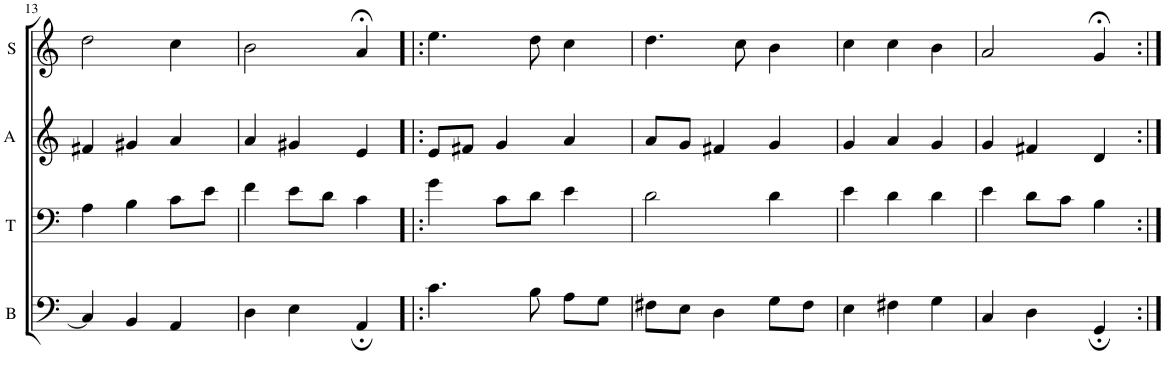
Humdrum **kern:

**kern	**kern	**kern	**kern
*part4	*part3	*part2	*part1
*staff4	*staff3	*staff2	*staff1
*I"B	*I"T	*I"A	*I"S
*I'B	*I'T	*I'A	*I'S
!!LO:PB:g=z
*clefF4	*clefF4	*clefG2	*clefG2
*k[]	*k[]	*k[]	*k[]
*M3/4	*M3/4	*M3/4	*M3/4
=13	=13	=13	=13
4C/]	4A\	4f#X/	2dd\
4BB/	4B\	4g#X/	.
4AA/	8c\L	4a/	4cc\
.	8e\J	.	.
=14	=14	=14	=14
4D\	4f\	4a/	2b\
4E\	8e\L	4g#X/	.
.	8d\J	.	.
4AA;/	4c\	4e/	4a;</
=15!|:	=15!|:	=15!|:	=15!|:
4.c\	4g\	8e/L	4.ee\
.	.	8f#X/J	.
.	8c\L	4g/	.
8B\	8d\J	.	8dd\
8A\L	4e\	4a/	4cc\
8G\J	.	.	.
=16	=16	=16	=16
8F#X\L	2d\	8a/L	4.dd\
8E\J	.	8g/J	.
4D\	.	4f#X/	.
.	.	.	8cc\
8G\L	4d\	4g/	4b\
8F#\J	.	.	.
=17	=17	=17	=17
4E\	4e\	4g/	4cc\
4F#X\	4d\	4a/	4cc\
4G\	4d\	4g/	4b\
=18	=18	=18	=18
4C/	4e\	4g/	2a/
4D\	8d\L	4f#X/	.
.	8c\J	.	.
4GG;/	4B\	4d/	4g;</
=:|!	=:|!	=:|!	=:|!
*-	*-	*-	*-
